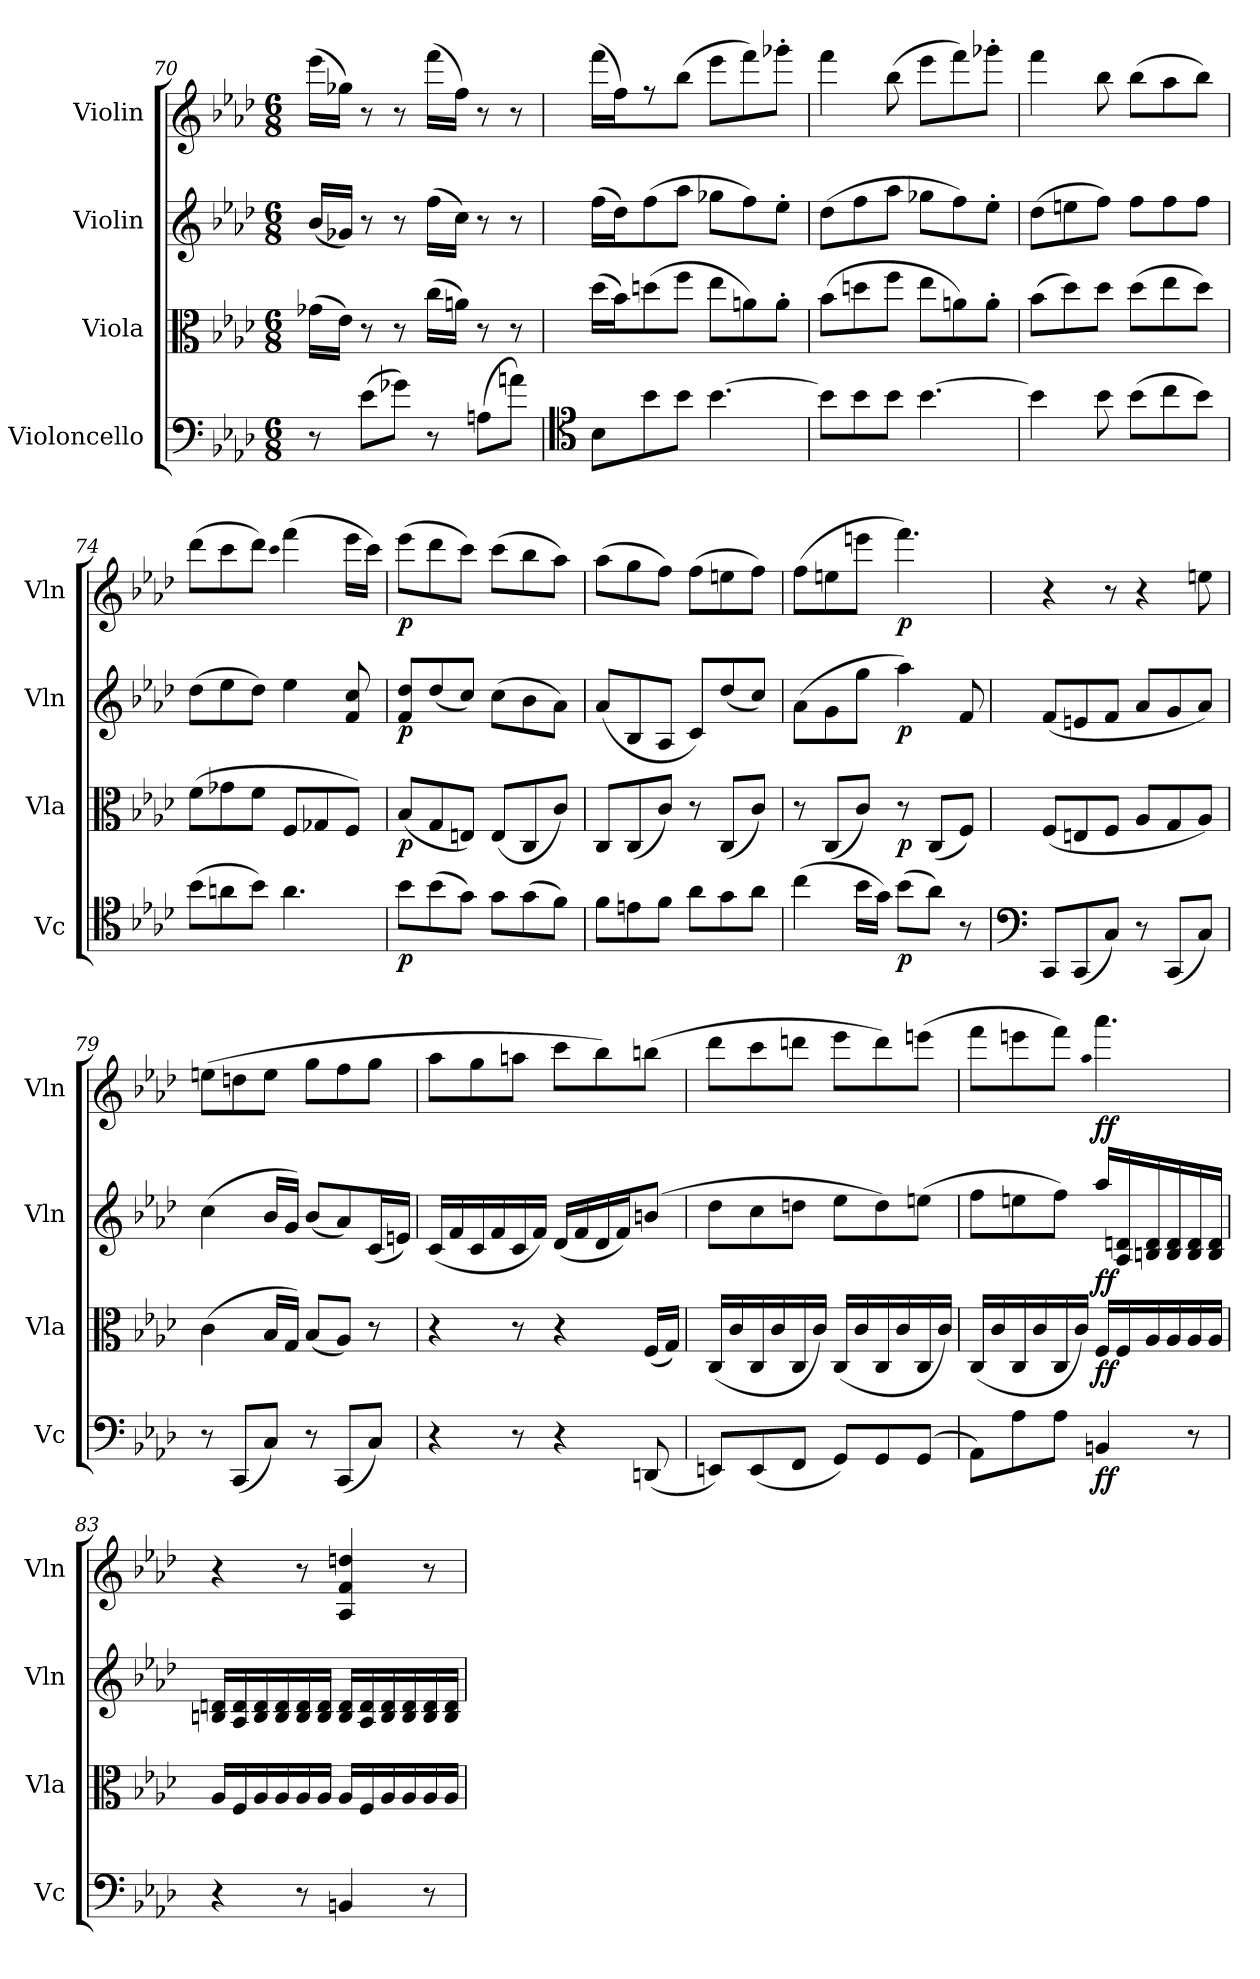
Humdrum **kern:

**kern	**dynam	**kern	**dynam	**kern	**dynam	**kern	**dynam
*part4	*part4	*part3	*part3	*part2	*part2	*part1	*part1
*staff4	*staff4	*staff3	*staff3	*staff2	*staff2	*staff1	*staff1
*I"Violoncello	*	*I"Viola	*	*I"Violin	*	*I"Violin	*
*I'Vc	*	*I'Vla	*	*I'Vln	*	*I'Vln	*
*clefF4	*	*clefC3	*	*clefG2	*	*clefG2	*
*k[b-e-a-d-]	*	*k[b-e-a-d-]	*	*k[b-e-a-d-]	*	*k[b-e-a-d-]	*
*M6/8	*	*M6/8	*	*M6/8	*	*M6/8	*
=70	=70	=70	=70	=70	=70	=70	=70
8r	.	(16g-X\LL	.	(16b-/LL	.	(16eee-\LL	.
.	.	16e-\JJ)	.	16g-X/JJ)	.	16gg-X\JJ)	.
(8e-\L	.	8r	.	8r	.	8r	.
8g-X\J)	.	8r	.	8r	.	8r	.
8r	.	(16cc\LL	.	(16ff\LL	.	(16fff\LL	.
.	.	16an\JJ)	.	16cc\JJ)	.	16ff\JJ)	.
(8An\L	.	8r	.	8r	.	8r	.
8an\J)	.	8r	.	8r	.	8r	.
=71	=71	=71	=71	=71	=71	=71	=71
*clefC4	*	*	*	*	*	*	*
8B-\L	.	(16dd-\LL	.	(16ff\LL	.	(16fff\LL	.
.	.	16b-\J)	.	16dd-\J)	.	16ff\J)	.
8b-\	.	(8ddn\	.	(8ff\	.	8r	.
8b-\J	.	8ff\J	.	8aa-\J	.	(8bb-\J	.
[4.b-\	.	8ee-\L	.	8gg-X\L	.	8eee-\L	.
.	.	8an\)	.	8ff\)	.	8fff\)	.
.	.	8a'\J	.	8ee-'\J	.	8ggg-X'\J	.
=72	=72	=72	=72	=72	=72	=72	=72
8b-\L]	.	(8b-\L	.	(8dd-\L	.	4fff\	.
8b-\	.	8ddn\	.	8ff\	.	.	.
8b-\J	.	8ff\J	.	8aa-\J	.	(8bb-\	.
[4.b-\	.	8ee-\L	.	8gg-X\L	.	8eee-\L	.
.	.	8an\)	.	8ff\)	.	8fff\)	.
.	.	8a'\J	.	8ee-'\J	.	8ggg-X'\J	.
=73	=73	=73	=73	=73	=73	=73	=73
4b-\]	.	(8b-\L	.	(8dd-\L	.	4fff\	.
.	.	8dd-\)	.	8een\	.	.	.
8b-\	.	8dd-\J	.	8ff\J)	.	8bb-\	.
(8b-\L	.	(8dd-\L	.	8ff\L	.	(8bb-\L	.
8cc\	.	8ee-\	.	8ff\	.	8aa-\	.
8b-\J)	.	8dd-\J)	.	8ff\J	.	8bb-\J)	.
=74	=74	=74	=74	=74	=74	=74	=74
(8b-\L	.	(8f\L	.	(8dd-\L	.	(8ddd-\L	.
8an\	.	8g-X\	.	8ee-\	.	8ccc\	.
8b-\J)	.	8f\J	.	8dd-\J)	.	8ddd-\J)	.
.	.	.	.	.	.	qccc	.
4.a\	.	8F/L	.	4ee-\	.	(4fff\	.
.	.	8G-X/	.	.	.	.	.
.	.	8F/J)	.	8f/ 8cc/	.	16eee-\LL	.
.	.	.	.	.	.	16ccc\JJ)	.
=75	=75	=75	=75	=75	=75	=75	=75
8b-\L	p	(8B-/L	p	8f/ 8dd-/L	p	(8eee-\L	p
(8b-\	.	8G/	.	(8dd-/	.	8ddd-\	.
8g\J)	.	8En/J)	.	8cc/J)	.	8ccc\J)	.
8g\L	.	(8E/L	.	(8cc\L	.	(8ccc\L	.
(8g\	.	8C/	.	8b-\	.	8bb-\	.
8f\J)	.	8c/J)	.	8a-\J)	.	8aa-\J)	.
=76	=76	=76	=76	=76	=76	=76	=76
8f\L	.	8C/L	.	(8a-/L	.	(8aa-\L	.
8en\	.	(8C/	.	8B-/	.	8gg\	.
8f\J	.	8c/J)	.	8A-/J	.	8ff\J)	.
8a-\L	.	8r	.	8c/L)	.	(8ff\L	.
8g\	.	(8C/L	.	(8dd-/	.	8een\	.
8a-\J	.	8c/J)	.	8cc/J)	.	8ff\J)	.
=77	=77	=77	=77	=77	=77	=77	=77
(4cc\	.	8r	.	(8a-\L	.	(8ff\L	.
.	.	(8C/L	.	8g\	.	8een\	.
16b-\LL	.	8c/J)	.	8gg\J	.	8eeen\J	.
16g\JJ)	.	.	.	.	.	.	.
(8b-\L	p	8r	p	4aa-\)	p	4.fff\)	p
8a-\J)	.	(8C/L	.	.	.	.	.
8r	.	8F/J)	.	8f/	.	.	.
=78	=78	=78	=78	=78	=78	=78	=78
*clefF4	*	*	*	*	*	*	*
8CC/L	.	(8F/L	.	(8f/L	.	4r	.
(8CC/	.	8En/	.	8en/	.	.	.
8C/J)	.	8F/J	.	8f/J	.	8r	.
8r	.	8A-/L	.	8a-/L	.	4r	.
(8CC/L	.	8G/	.	8g/	.	.	.
8C/J)	.	8A-/J)	.	8a-/J)	.	8een\	.
=79	=79	=79	=79	=79	=79	=79	=79
8r	.	(4c\	.	(4cc\	.	(8een\L	.
(8CC/L	.	.	.	.	.	8ddn\	.
8C/J)	.	16B-/LL	.	16b-/LL	.	8ee\J	.
.	.	16G/JJ)	.	16g/JJ)	.	.	.
8r	.	(8B-/L	.	(8b-/L	.	8gg\L	.
(8CC/L	.	8A-/J)	.	8a-/)	.	8ff\	.
8C/J)	.	8r	.	(16c/L	.	8gg\J	.
.	.	.	.	16en/JJ)	.	.	.
=80	=80	=80	=80	=80	=80	=80	=80
4r	.	4r	.	(16c/LL	.	8aa-\L	.
.	.	.	.	16f/	.	.	.
.	.	.	.	16c/	.	8gg\	.
.	.	.	.	16f/	.	.	.
8r	.	8r	.	16c/	.	8aan\J	.
.	.	.	.	16f/JJ)	.	.	.
4r	.	4r	.	(16d-/LL	.	8ccc\L	.
.	.	.	.	16f/	.	.	.
.	.	.	.	16d-/	.	8bb-\)	.
.	.	.	.	16f/J)	.	.	.
(8DDn/	.	(16F/LL	.	(8bn/J	.	(8bbn\J	.
.	.	16G/JJ)	.	.	.	.	.
=81	=81	=81	=81	=81	=81	=81	=81
8EEn/L)	.	(16C/LL	.	8dd-\L	.	8ddd-\L	.
.	.	16c/	.	.	.	.	.
(8EE/	.	16C/	.	8cc\	.	8ccc\	.
.	.	16c/	.	.	.	.	.
8FF/J	.	16C/	.	8ddn\J	.	8dddn\J	.
.	.	16c/JJ)	.	.	.	.	.
8GG/L)	.	(16C/LL	.	8ee-\L	.	8eee-\L	.
.	.	16c/	.	.	.	.	.
8GG/	.	16C/	.	8dd\)	.	8ddd\)	.
.	.	16c/	.	.	.	.	.
(8GG/J	.	16C/	.	(8een\J	.	(8eeen\J	.
.	.	16c/JJ)	.	.	.	.	.
=82	=82	=82	=82	=82	=82	=82	=82
8AA-\L)	.	(16C/LL	.	8ff\L	.	8fff\L	.
.	.	16c/	.	.	.	.	.
8A-\	.	16C/	.	8een\	.	8eeen\	.
.	.	16c/	.	.	.	.	.
8A-\J	.	16C/	.	8ff\J)	.	8fff\J)	.
.	.	16c/JJ)	.	.	.	.	.
.	.	.	.	.	.	qaa-	.
4BBn/	ff	16F/LL	ff	16aa-/LL	ff	4.aaa-\	ff
.	.	16F/	.	16A-/ 16dn/	.	.	.
.	.	16A-/	.	16Bn/ 16d/	.	.	.
.	.	16A-/	.	16B/ 16d/	.	.	.
8r	.	16A-/	.	16B/ 16d/	.	.	.
.	.	16A-/JJ	.	16B/ 16d/JJ	.	.	.
=83	=83	=83	=83	=83	=83	=83	=83
4r	.	16A-/LL	.	16Bn/ 16dn/LL	.	4r	.
.	.	16F/	.	16A-/ 16d/	.	.	.
.	.	16A-/	.	16B/ 16d/	.	.	.
.	.	16A-/	.	16B/ 16d/	.	.	.
8r	.	16A-/	.	16B/ 16d/	.	8r	.
.	.	16A-/JJ	.	16B/ 16d/JJ	.	.	.
4BBn/	.	16A-/LL	.	16B/ 16d/LL	.	4A-/ 4f/ 4ddn/	.
.	.	16F/	.	16A-/ 16d/	.	.	.
.	.	16A-/	.	16B/ 16d/	.	.	.
.	.	16A-/	.	16B/ 16d/	.	.	.
8r	.	16A-/	.	16B/ 16d/	.	8r	.
.	.	16A-/JJ	.	16B/ 16d/JJ	.	.	.
=	=	=	=	=	=	=	=
*-	*-	*-	*-	*-	*-	*-	*-
